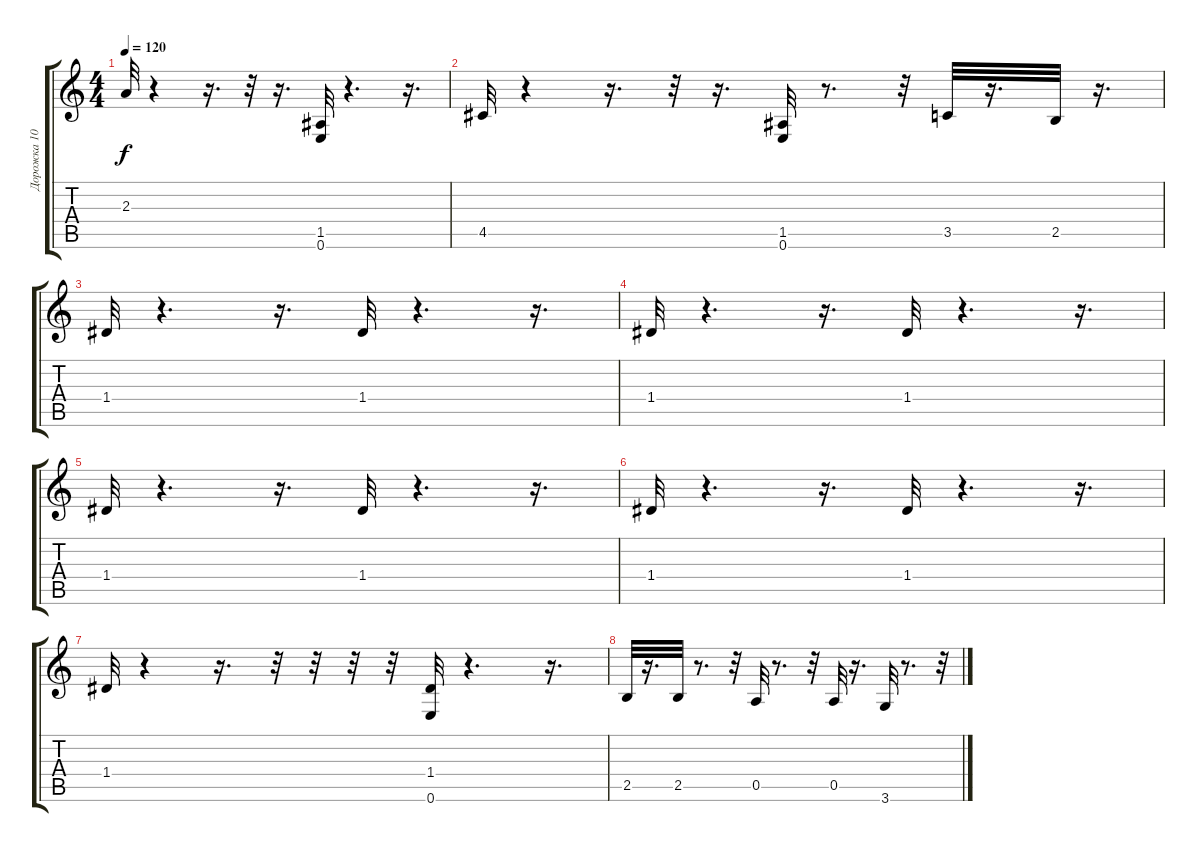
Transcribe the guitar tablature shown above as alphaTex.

\track ("Дорожка 10" "Дорожка 10") {instrument acousticguitarnylon}
\staff {score tabs}
\tuning (E4 B3 G3 D3 A2 E2) {hide}
\ts (4 4)
\tempo 120
\clef g2
\ks c
2.3.32{dy f} r.4 r.16{d} r.32 r.16{d} (1.5 0.6).32 r.4{d} r.16{d} |
4.5.32 r.4 r.16{d} r.32 r.16{d} (1.5 0.6).32 r.8{d} r.32 3.5.32 r.16{d} 2.5.32 r.16{d} |
1.4.32 r.4{d} r.16{d} 1.4.32 r.4{d} r.16{d} |
1.4.32 r.4{d} r.16{d} 1.4.32 r.4{d} r.16{d} |
1.4.32 r.4{d} r.16{d} 1.4.32 r.4{d} r.16{d} |
1.4.32 r.4{d} r.16{d} 1.4.32 r.4{d} r.16{d} |
1.4.32 r.4 r.16{d} r.32 r.32 r.32 r.32 (1.4 0.6).32 r.4{d} r.16{d} |
2.5.32 r.16{d} 2.5.32 r.8{d} r.32 0.5.32 r.8{d} r.32 0.5.32 r.16{d} 3.6.32 r.8{d} r.32
